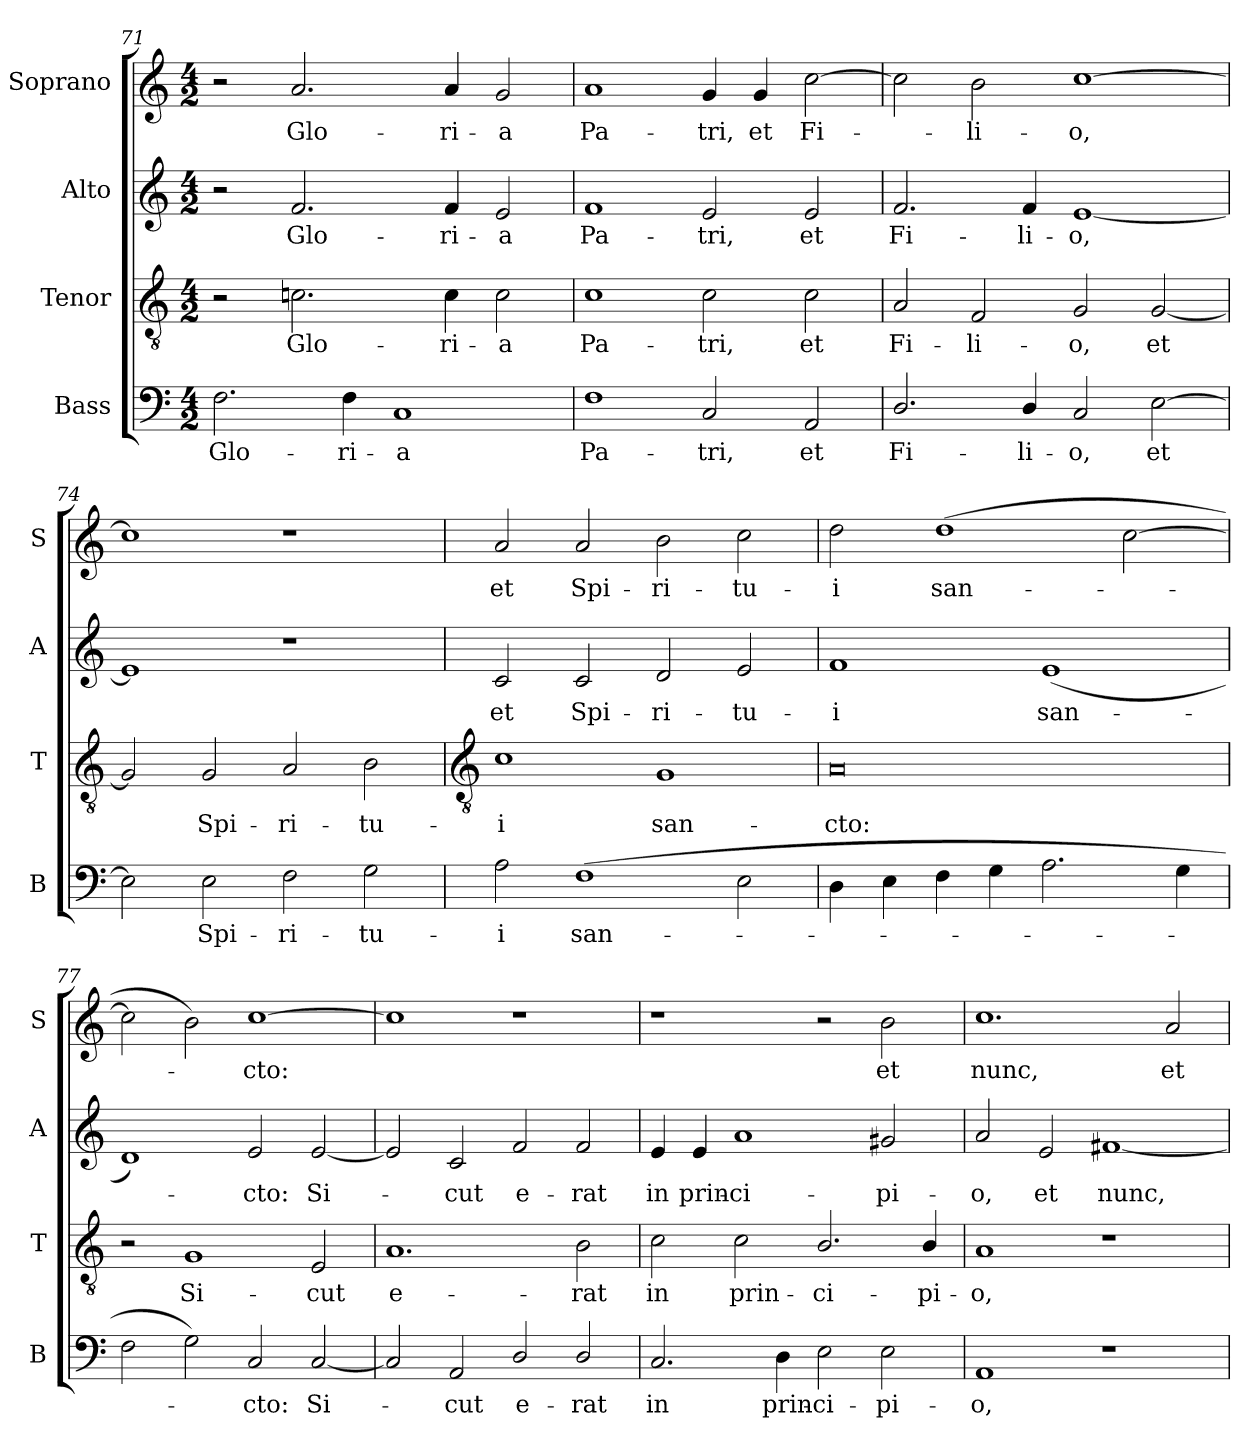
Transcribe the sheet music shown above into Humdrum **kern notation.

**kern	**text	**kern	**text	**kern	**text	**kern	**text
*part4	*part4	*part3	*part3	*part2	*part2	*part1	*part1
*staff4	*staff4	*staff3	*staff3	*staff2	*staff2	*staff1	*staff1
*I"Bass	*	*I"Tenor	*	*I"Alto	*	*I"Soprano	*
*I'B	*	*I'T	*	*I'A	*	*I'S	*
*clefF4	*	*clefGv2	*	*clefG2	*	*clefG2	*
*k[]	*	*k[]	*	*k[]	*	*k[]	*
*C:	*	*C:	*	*C:	*	*C:	*
*M4/2	*	*M4/2	*	*M4/2	*	*M4/2	*
=71	=71	=71	=71	=71	=71	=71	=71
!	!LO:LY:b	!	!	!	!	!	!
2.F	Glo-	2r	.	2r	.	2r	.
!	!	!	!LO:LY:b	!	!LO:LY:b	!	!LO:LY:b
.	.	2.cn	Glo-	2.f	Glo-	2.a	Glo-
!	!LO:LY:b	!	!	!	!	!	!
4F	-ri-	.	.	.	.	.	.
!	!LO:LY:b	!	!	!	!	!	!
1C	-a	.	.	.	.	.	.
!	!	!	!LO:LY:b	!	!LO:LY:b	!	!LO:LY:b
.	.	4c	-ri-	4f	-ri-	4a	-ri-
!	!	!	!LO:LY:b	!	!LO:LY:b	!	!LO:LY:b
.	.	2c	-a	2e	-a	2g	-a
=72	=72	=72	=72	=72	=72	=72	=72
!	!LO:LY:b	!	!LO:LY:b	!	!LO:LY:b	!	!LO:LY:b
1F	Pa-	1c	Pa-	1f	Pa-	1a	Pa-
!	!LO:LY:b	!	!LO:LY:b	!	!LO:LY:b	!	!LO:LY:b
2C	-tri,	2c	-tri,	2e	-tri,	4g	-tri,
!	!	!	!	!	!	!	!LO:LY:b
.	.	.	.	.	.	4g	et
!	!LO:LY:b	!	!LO:LY:b	!	!LO:LY:b	!	!LO:LY:b
2AA	et	2c	et	2e	et	[2cc	Fi-
=73	=73	=73	=73	=73	=73	=73	=73
!	!LO:LY:b	!	!LO:LY:b	!	!LO:LY:b	!	!
2.D/	Fi-	2A	Fi-	2.f	Fi-	2cc]	.
!	!	!	!LO:LY:b	!	!	!	!LO:LY:b
.	.	2F	-li-	.	.	2b	li-
!	!LO:LY:b	!	!	!	!LO:LY:b	!	!
4D/	-li-	.	.	4f	-li-	.	.
!	!LO:LY:b	!	!LO:LY:b	!	!LO:LY:b	!	!LO:LY:b
2C	-o,	2G	-o,	[1e	-o,	[1cc	-o,
!	!LO:LY:b	!	!LO:LY:b	!	!	!	!
[2E	et	[2G	et	.	.	.	.
=74	=74	=74	=74	=74	=74	=74	=74
2E]	.	2G]	.	1e]	.	1cc]	.
!	!LO:LY:b	!	!LO:LY:b	!	!	!	!
2E	Spi-	2G	Spi-	.	.	.	.
!	!LO:LY:b	!	!LO:LY:b	!	!	!	!
2F	-ri-	2A	-ri-	1r	.	1r	.
!	!LO:LY:b	!	!LO:LY:b	!	!	!	!
2G	-tu-	2B	-tu-	.	.	.	.
!!LO:LB:g=z
=75	=75	=75	=75	=75	=75	=75	=75
*	*	*clefGv2	*	*	*	*	*
!	!LO:LY:b	!	!LO:LY:b	!	!LO:LY:b	!	!LO:LY:b
2A	-i	1c	-i	2c	et	2a	et
!	!LO:LY:b	!	!	!	!LO:LY:b	!	!LO:LY:b
(>1F	san-	.	.	2c	Spi-	2a	Spi-
!	!	!	!LO:LY:b	!	!LO:LY:b	!	!LO:LY:b
.	.	1G	san-	2d	-ri-	2b	-ri-
!	!	!	!	!	!LO:LY:b	!	!LO:LY:b
2E	.	.	.	2e	-tu-	2cc	-tu-
=76	=76	=76	=76	=76	=76	=76	=76
!	!	!	!LO:LY:b	!	!LO:LY:b	!	!LO:LY:b
4D	.	0A	-cto:	1f	-i	2dd	-i
4E	.	.	.	.	.	.	.
!	!	!	!	!	!	!	!LO:LY:b
4F	.	.	.	.	.	(>1dd	san-
4G	.	.	.	.	.	.	.
!	!	!	!	!	!LO:LY:b	!	!
2.A	.	.	.	(<1e	san-	.	.
.	.	.	.	.	.	[2cc	.
4G	.	.	.	.	.	.	.
=77	=77	=77	=77	=77	=77	=77	=77
2F	.	2r	.	1d)	.	2cc]	.
!	!	!	!LO:LY:b	!	!	!	!
2G)	.	1G	Si-	.	.	2b)	.
!	!LO:LY:b	!	!	!	!LO:LY:b	!	!LO:LY:b
2C	cto:	.	.	2e	cto:	[1cc	cto:
!	!LO:LY:b	!	!LO:LY:b	!	!LO:LY:b	!	!
[2C	Si-	2E	-cut	[2e	Si-	.	.
=78	=78	=78	=78	=78	=78	=78	=78
!	!	!	!LO:LY:b	!	!	!	!
2C]	.	1.A	e-	2e]	.	1cc]	.
!	!LO:LY:b	!	!	!	!LO:LY:b	!	!
2AA	cut	.	.	2c	cut	.	.
!	!LO:LY:b	!	!	!	!LO:LY:b	!	!
2D/	e-	.	.	2f	e-	1r	.
!	!LO:LY:b	!	!LO:LY:b	!	!LO:LY:b	!	!
2D/	-rat	2B	-rat	2f	-rat	.	.
=79	=79	=79	=79	=79	=79	=79	=79
!	!LO:LY:b	!	!LO:LY:b	!	!LO:LY:b	!	!
2.C	in	2c	in	4e	in	1r	.
!	!	!	!	!	!LO:LY:b	!	!
.	.	.	.	4e	prin-	.	.
!	!	!	!LO:LY:b	!	!LO:LY:b	!	!
.	.	2c	prin-	1a	-ci-	.	.
!	!LO:LY:b	!	!	!	!	!	!
4D	prin-	.	.	.	.	.	.
!	!LO:LY:b	!	!LO:LY:b	!	!	!	!
2E	-ci-	2.B/	-ci-	.	.	2r	.
!	!LO:LY:b	!	!	!	!LO:LY:b	!	!LO:LY:b
2E	-pi-	.	.	2g#X	-pi-	2b	et
!	!	!	!LO:LY:b	!	!	!	!
.	.	4B/	-pi-	.	.	.	.
=80	=80	=80	=80	=80	=80	=80	=80
!	!LO:LY:b	!	!LO:LY:b	!	!LO:LY:b	!	!LO:LY:b
1AA	-o,	1A	-o,	2a	-o,	1.cc	nunc,
!	!	!	!	!	!LO:LY:b	!	!
.	.	.	.	2e	et	.	.
!	!	!	!	!	!LO:LY:b	!	!
1r	.	1r	.	[1f#X	nunc,	.	.
!	!	!	!	!	!	!	!LO:LY:b
.	.	.	.	.	.	2a	et
=	=	=	=	=	=	=	=
*-	*-	*-	*-	*-	*-	*-	*-
